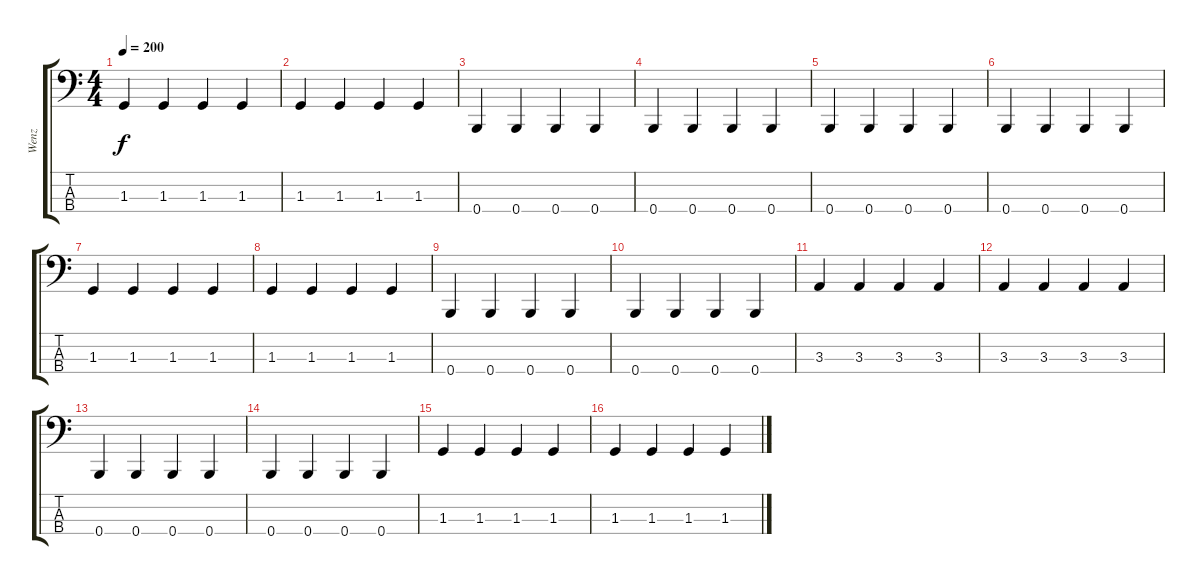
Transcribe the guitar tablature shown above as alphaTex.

\track ("Wenz" "Wenz") {instrument electricbasspick}
\staff {score tabs}
\tuning (E2 B1 Gb1 B0) {hide}
\ts (4 4)
\tempo 200
\clef f4
\ks c
1.3.4{dy f} 1.3.4 1.3.4 1.3.4 |
1.3.4 1.3.4 1.3.4 1.3.4 |
0.4.4 0.4.4 0.4.4 0.4.4 |
0.4.4 0.4.4 0.4.4 0.4.4 |
0.4.4 0.4.4 0.4.4 0.4.4 |
0.4.4 0.4.4 0.4.4 0.4.4 |
1.3.4 1.3.4 1.3.4 1.3.4 |
1.3.4 1.3.4 1.3.4 1.3.4 |
0.4.4 0.4.4 0.4.4 0.4.4 |
0.4.4 0.4.4 0.4.4 0.4.4 |
3.3.4 3.3.4 3.3.4 3.3.4 |
3.3.4 3.3.4 3.3.4 3.3.4 |
0.4.4 0.4.4 0.4.4 0.4.4 |
0.4.4 0.4.4 0.4.4 0.4.4 |
1.3.4 1.3.4 1.3.4 1.3.4 |
1.3.4 1.3.4 1.3.4 1.3.4
